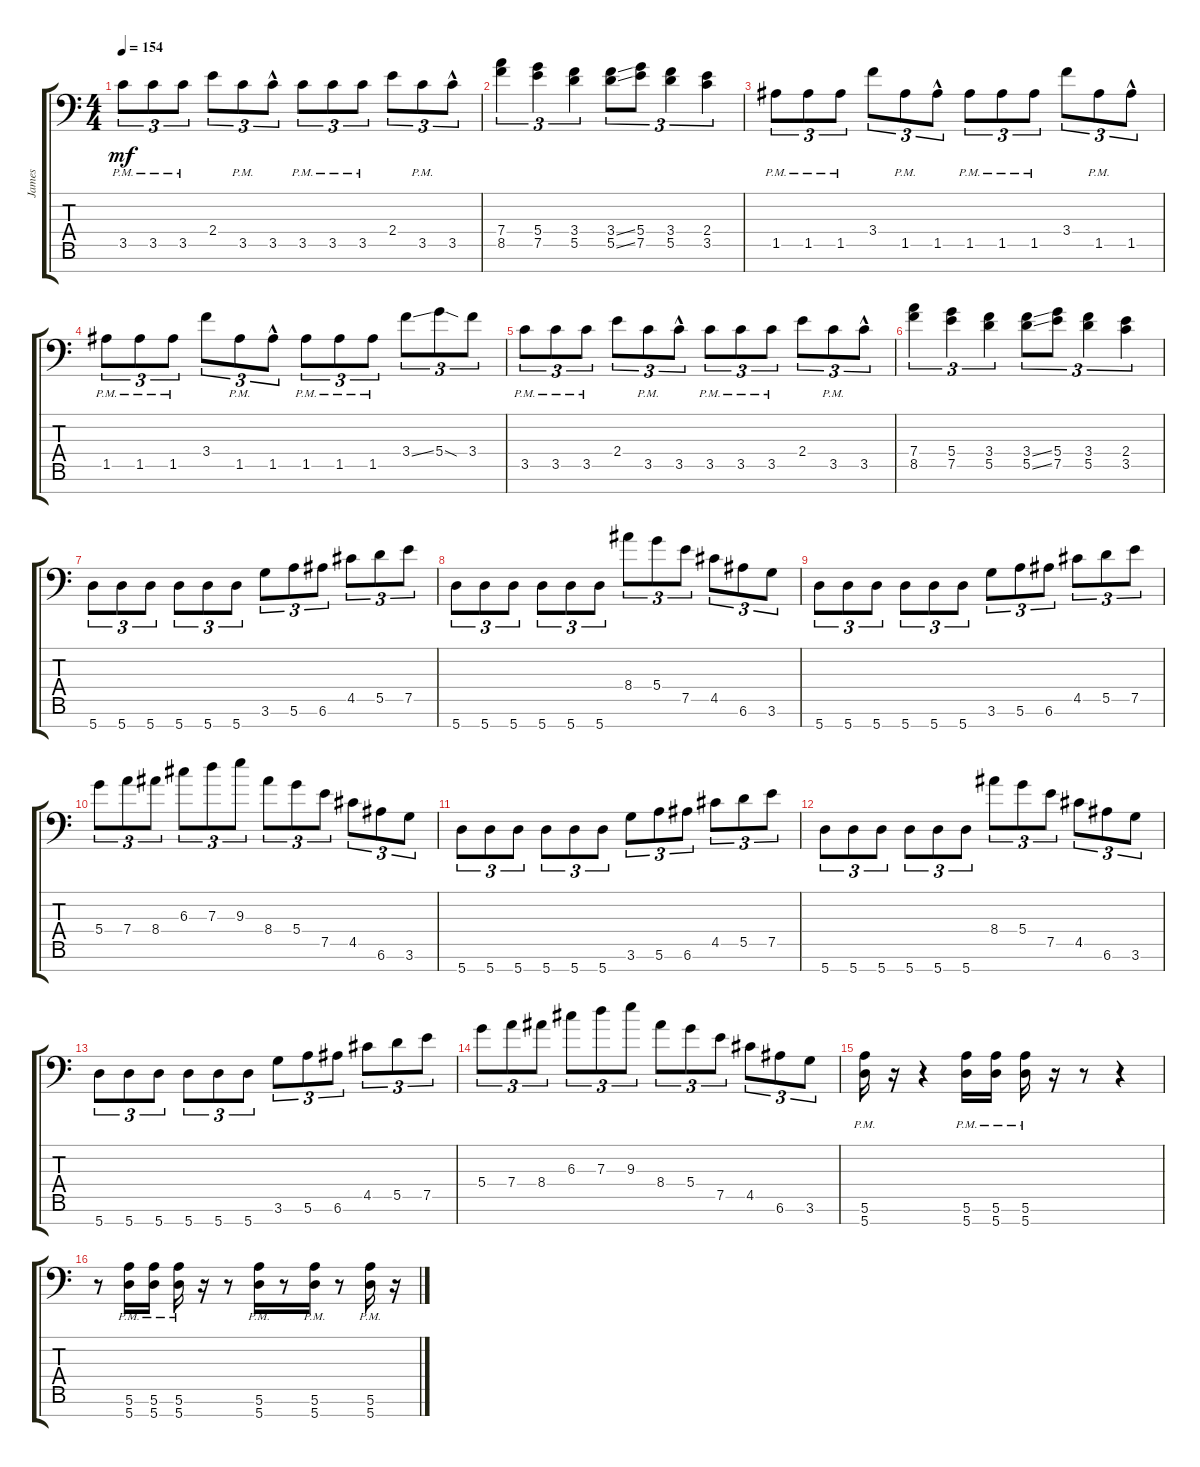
\track ("James" "James") {instrument distortionguitar}
\staff {score tabs}
\tuning (E4 B3 G3 D3 A2 E2 A1) {hide}
\ts (4 4)
\tempo 154
\clef f4
\ks c
3.5{pm}.8{tu (3 2) dy mf} 3.5{pm}.8{tu (3 2)} 3.5{pm}.8{tu (3 2)} 2.4.8{tu (3 2)} 3.5{pm}.8{tu (3 2)} 3.5{hac}.8{tu (3 2)} 3.5{pm}.8{tu (3 2)} 3.5{pm}.8{tu (3 2)} 3.5{pm}.8{tu (3 2)} 2.4.8{tu (3 2)} 3.5{pm}.8{tu (3 2)} 3.5{hac}.8{tu (3 2)} |
(7.4 8.5).4{tu (3 2)} (5.4 7.5).4{tu (3 2)} (3.4 5.5).4{tu (3 2)} (3.4{ss} 5.5{ss}).8{tu (3 2)} (5.4 7.5).8{tu (3 2)} (3.4 5.5).4{tu (3 2)} (2.4 3.5).4{tu (3 2)} |
1.5{pm}.8{tu (3 2)} 1.5{pm}.8{tu (3 2)} 1.5{pm}.8{tu (3 2)} 3.4.8{tu (3 2)} 1.5{pm}.8{tu (3 2)} 1.5{hac}.8{tu (3 2)} 1.5{pm}.8{tu (3 2)} 1.5{pm}.8{tu (3 2)} 1.5{pm}.8{tu (3 2)} 3.4.8{tu (3 2)} 1.5{pm}.8{tu (3 2)} 1.5{hac}.8{tu (3 2)} |
1.5{pm}.8{tu (3 2)} 1.5{pm}.8{tu (3 2)} 1.5{pm}.8{tu (3 2)} 3.4.8{tu (3 2)} 1.5{pm}.8{tu (3 2)} 1.5{hac}.8{tu (3 2)} 1.5{pm}.8{tu (3 2)} 1.5{pm}.8{tu (3 2)} 1.5{pm}.8{tu (3 2)} 3.4{ss}.8{tu (3 2)} 5.4{sod}.8{tu (3 2)} 3.4.8{tu (3 2)} |
3.5{pm}.8{tu (3 2)} 3.5{pm}.8{tu (3 2)} 3.5{pm}.8{tu (3 2)} 2.4.8{tu (3 2)} 3.5{pm}.8{tu (3 2)} 3.5{hac}.8{tu (3 2)} 3.5{pm}.8{tu (3 2)} 3.5{pm}.8{tu (3 2)} 3.5{pm}.8{tu (3 2)} 2.4.8{tu (3 2)} 3.5{pm}.8{tu (3 2)} 3.5{hac}.8{tu (3 2)} |
(7.4 8.5).4{tu (3 2)} (5.4 7.5).4{tu (3 2)} (3.4 5.5).4{tu (3 2)} (3.4{ss} 5.5{ss}).8{tu (3 2)} (5.4 7.5).8{tu (3 2)} (3.4 5.5).4{tu (3 2)} (2.4 3.5).4{tu (3 2)} |
5.7.8{tu (3 2)} 5.7.8{tu (3 2)} 5.7.8{tu (3 2)} 5.7.8{tu (3 2)} 5.7.8{tu (3 2)} 5.7.8{tu (3 2)} 3.6.8{tu (3 2)} 5.6.8{tu (3 2)} 6.6.8{tu (3 2)} 4.5.8{tu (3 2)} 5.5.8{tu (3 2)} 7.5.8{tu (3 2)} |
5.7.8{tu (3 2)} 5.7.8{tu (3 2)} 5.7.8{tu (3 2)} 5.7.8{tu (3 2)} 5.7.8{tu (3 2)} 5.7.8{tu (3 2)} 8.4.8{tu (3 2)} 5.4.8{tu (3 2)} 7.5.8{tu (3 2)} 4.5.8{tu (3 2)} 6.6.8{tu (3 2)} 3.6.8{tu (3 2)} |
5.7.8{tu (3 2)} 5.7.8{tu (3 2)} 5.7.8{tu (3 2)} 5.7.8{tu (3 2)} 5.7.8{tu (3 2)} 5.7.8{tu (3 2)} 3.6.8{tu (3 2)} 5.6.8{tu (3 2)} 6.6.8{tu (3 2)} 4.5.8{tu (3 2)} 5.5.8{tu (3 2)} 7.5.8{tu (3 2)} |
5.4.8{tu (3 2)} 7.4.8{tu (3 2)} 8.4.8{tu (3 2)} 6.3.8{tu (3 2)} 7.3.8{tu (3 2)} 9.3.8{tu (3 2)} 8.4.8{tu (3 2)} 5.4.8{tu (3 2)} 7.5.8{tu (3 2)} 4.5.8{tu (3 2)} 6.6.8{tu (3 2)} 3.6.8{tu (3 2)} |
5.7.8{tu (3 2)} 5.7.8{tu (3 2)} 5.7.8{tu (3 2)} 5.7.8{tu (3 2)} 5.7.8{tu (3 2)} 5.7.8{tu (3 2)} 3.6.8{tu (3 2)} 5.6.8{tu (3 2)} 6.6.8{tu (3 2)} 4.5.8{tu (3 2)} 5.5.8{tu (3 2)} 7.5.8{tu (3 2)} |
5.7.8{tu (3 2)} 5.7.8{tu (3 2)} 5.7.8{tu (3 2)} 5.7.8{tu (3 2)} 5.7.8{tu (3 2)} 5.7.8{tu (3 2)} 8.4.8{tu (3 2)} 5.4.8{tu (3 2)} 7.5.8{tu (3 2)} 4.5.8{tu (3 2)} 6.6.8{tu (3 2)} 3.6.8{tu (3 2)} |
5.7.8{tu (3 2)} 5.7.8{tu (3 2)} 5.7.8{tu (3 2)} 5.7.8{tu (3 2)} 5.7.8{tu (3 2)} 5.7.8{tu (3 2)} 3.6.8{tu (3 2)} 5.6.8{tu (3 2)} 6.6.8{tu (3 2)} 4.5.8{tu (3 2)} 5.5.8{tu (3 2)} 7.5.8{tu (3 2)} |
5.4.8{tu (3 2)} 7.4.8{tu (3 2)} 8.4.8{tu (3 2)} 6.3.8{tu (3 2)} 7.3.8{tu (3 2)} 9.3.8{tu (3 2)} 8.4.8{tu (3 2)} 5.4.8{tu (3 2)} 7.5.8{tu (3 2)} 4.5.8{tu (3 2)} 6.6.8{tu (3 2)} 3.6.8{tu (3 2)} |
(5.6{pm} 5.7{pm}).16 r.16 r.4 (5.6{pm} 5.7{pm}).16 (5.6{pm} 5.7{pm}).16 (5.6{pm} 5.7{pm}).16 r.16 r.8 r.4 |
r.8 (5.6{pm} 5.7{pm}).16 (5.6{pm} 5.7{pm}).16 (5.6{pm} 5.7{pm}).16 r.16 r.8 (5.6{pm} 5.7{pm}).16 r.8 (5.6{pm} 5.7{pm}).16 r.8 (5.6{pm} 5.7{pm}).16 r.16
